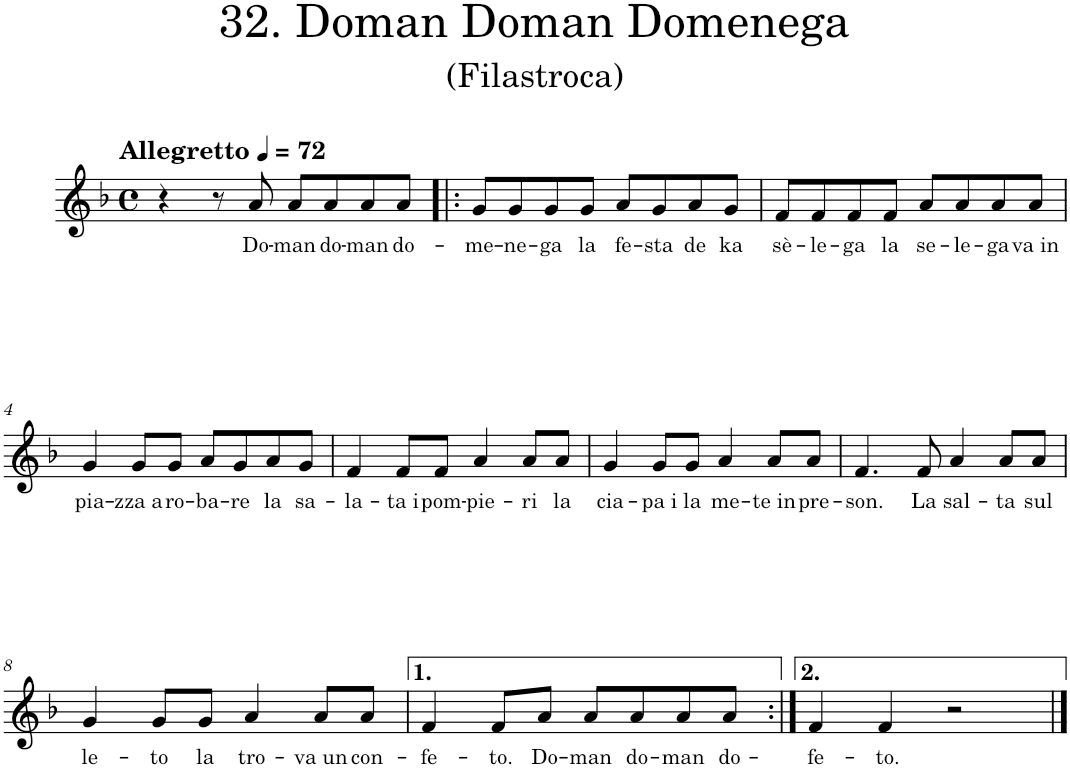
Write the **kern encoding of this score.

**kern	**text
*part1	*part1
*staff1	*staff1
*I"Piano	*
*I'Pno.	*
*clefG2	*
*k[b-]	*
*M4/4	*
*met(c)	*
*MM72	*
=1	=1
!LO:TX:a:B:t=Allegretto	!
4r	.
8r	.
!	!LO:LY:b
8a/	Do-
!	!LO:LY:b
8a/L	-man
!	!LO:LY:b
8a/	do-
!	!LO:LY:b
8a/	-man
!	!LO:LY:b
8a/J	do-
=2!|:	=2!|:
!	!LO:LY:b
8g/L	-me-
!	!LO:LY:b
8g/	-ne-
!	!LO:LY:b
8g/	-ga
!	!LO:LY:b
8g/J	la
!	!LO:LY:b
8a/L	fe-
!	!LO:LY:b
8g/	-sta
!	!LO:LY:b
8a/	de
!	!LO:LY:b
8g/J	ka
=3	=3
!	!LO:LY:b
8f/L	sè-
!	!LO:LY:b
8f/	-le-
!	!LO:LY:b
8f/	-ga
!	!LO:LY:b
8f/J	la
!	!LO:LY:b
8a/L	se-
!	!LO:LY:b
8a/	-le-
!	!LO:LY:b
8a/	-ga
!	!LO:LY:b
8a/J	va in
!!LO:LB:g=z
=4	=4
!	!LO:LY:b
4g/	pia-
!	!LO:LY:b
8g/L	-zza a
!	!LO:LY:b
8g/J	ro-
!	!LO:LY:b
8a/L	-ba-
!	!LO:LY:b
8g/	-re
!	!LO:LY:b
8a/	la
!	!LO:LY:b
8g/J	sa-
=5	=5
!	!LO:LY:b
4f/	-la-
!	!LO:LY:b
8f/L	-ta i
!	!LO:LY:b
8f/J	pom-
!	!LO:LY:b
4a/	-pie-
!	!LO:LY:b
8a/L	-ri
!	!LO:LY:b
8a/J	la
=6	=6
!	!LO:LY:b
4g/	cia-
!	!LO:LY:b
8g/L	-pa i
!	!LO:LY:b
8g/J	la
!	!LO:LY:b
4a/	me-
!	!LO:LY:b
8a/L	-te in
!	!LO:LY:b
8a/J	pre-
=7	=7
!	!LO:LY:b
4.f/	-son.
!	!LO:LY:b
8f/	La
!	!LO:LY:b
4a/	sal-
!	!LO:LY:b
8a/L	-ta
!	!LO:LY:b
8a/J	sul
!!LO:LB:g=z
=8	=8
!	!LO:LY:b
4g/	le-
!	!LO:LY:b
8g/L	-to
!	!LO:LY:b
8g/J	la
!	!LO:LY:b
4a/	tro-
!	!LO:LY:b
8a/L	-va un
!	!LO:LY:b
8a/J	con-
=9	=9
!	!LO:LY:b
4f/	-fe-
!	!LO:LY:b
8f/L	-to.
!	!LO:LY:b
8a/J	Do-
!	!LO:LY:b
8a/L	-man
!	!LO:LY:b
8a/	do-
!	!LO:LY:b
8a/	-man
!	!LO:LY:b
8a/J	do-
=10:|!	=10:|!
!	!LO:LY:b
4f/	-fe-
!	!LO:LY:b
4f/	-to.
2r	.
==	==
*-	*-
